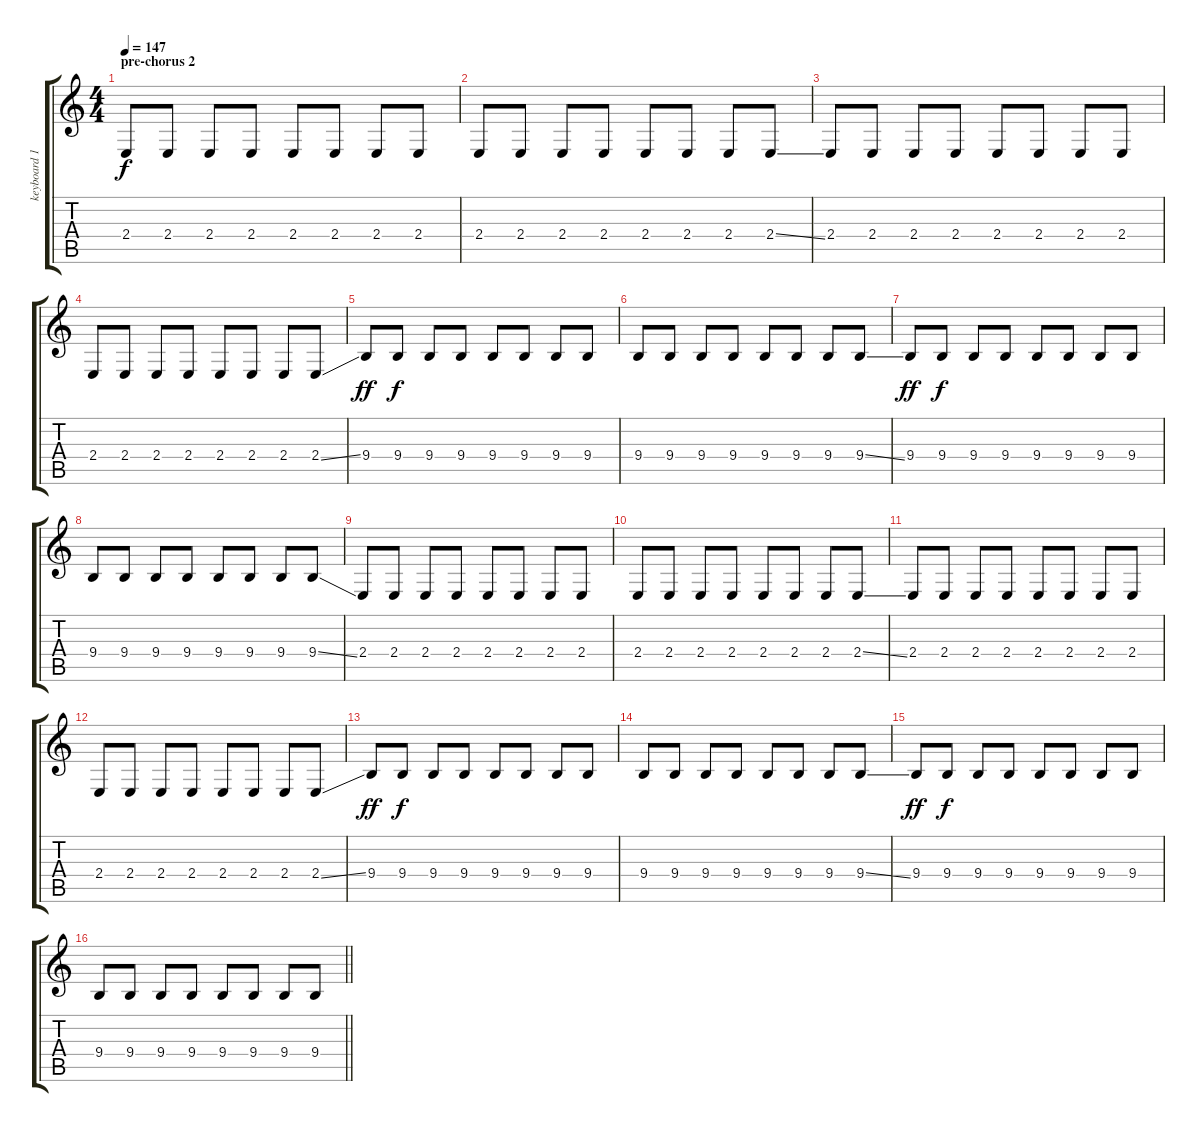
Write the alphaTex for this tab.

\track ("keyboard 1" "keyboard 1") {instrument lead2sawtooth}
\staff {score tabs}
\tuning (E4 B3 G3 D3 A2 E2) {hide}
\ts (4 4)
\section ("" "pre-chorus 2")
\tempo 147
\clef g2
\ks c
2.4.8{dy f} 2.4.8 2.4.8 2.4.8 2.4.8 2.4.8 2.4.8 2.4.8 |
2.4.8 2.4.8 2.4.8 2.4.8 2.4.8 2.4.8 2.4.8 2.4{ss}.8 |
2.4.8 2.4.8 2.4.8 2.4.8 2.4.8 2.4.8 2.4.8 2.4.8 |
2.4.8 2.4.8 2.4.8 2.4.8 2.4.8 2.4.8 2.4.8 2.4{ss}.8 |
9.4.8{dy ff} 9.4.8{dy f} 9.4.8 9.4.8 9.4.8 9.4.8 9.4.8 9.4.8 |
9.4.8 9.4.8 9.4.8 9.4.8 9.4.8 9.4.8 9.4.8 9.4{ss}.8 |
9.4.8{dy ff} 9.4.8{dy f} 9.4.8 9.4.8 9.4.8 9.4.8 9.4.8 9.4.8 |
9.4.8 9.4.8 9.4.8 9.4.8 9.4.8 9.4.8 9.4.8 9.4{ss}.8 |
2.4.8 2.4.8 2.4.8 2.4.8 2.4.8 2.4.8 2.4.8 2.4.8 |
2.4.8 2.4.8 2.4.8 2.4.8 2.4.8 2.4.8 2.4.8 2.4{ss}.8 |
2.4.8 2.4.8 2.4.8 2.4.8 2.4.8 2.4.8 2.4.8 2.4.8 |
2.4.8 2.4.8 2.4.8 2.4.8 2.4.8 2.4.8 2.4.8 2.4{ss}.8 |
9.4.8{dy ff} 9.4.8{dy f} 9.4.8 9.4.8 9.4.8 9.4.8 9.4.8 9.4.8 |
9.4.8 9.4.8 9.4.8 9.4.8 9.4.8 9.4.8 9.4.8 9.4{ss}.8 |
9.4.8{dy ff} 9.4.8{dy f} 9.4.8 9.4.8 9.4.8 9.4.8 9.4.8 9.4.8 |
\barLineRight lightlight
9.4.8 9.4.8 9.4.8 9.4.8 9.4.8 9.4.8 9.4.8 9.4{ss}.8
